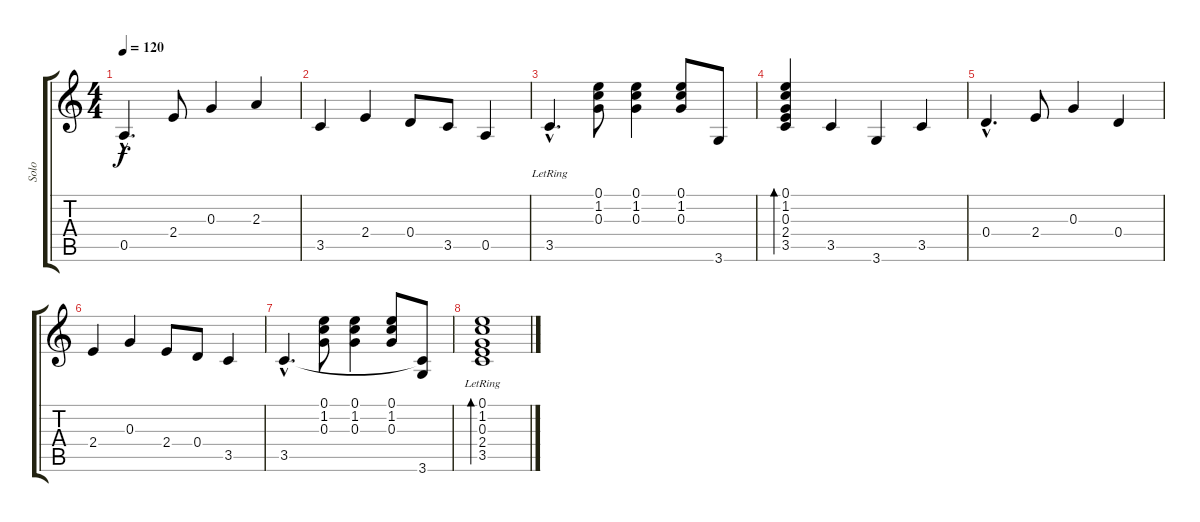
\track ("Solo" "Solo") {instrument acousticguitarsteel}
\staff {score tabs}
\tuning (E4 B3 G3 D3 A2 E2) {hide}
\ts (4 4)
\tempo 120
\clef g2
\ks c
0.5{hac}.4{d dy f} 2.4.8 0.3.4 2.3.4 |
3.5.4 2.4.4 0.4.8 3.5.8 0.5.4 |
3.5{hac lr}.4{d} (0.1 1.2 0.3).8{volume 10} (0.1 1.2 0.3).4 (0.1 1.2 0.3).8 3.6.8 |
(0.1 1.2 0.3 2.4 3.5).4{bd 60} 3.5.4{volume 13} 3.6.4 3.5.4 |
0.4{hac}.4{d} 2.4.8 0.3.4 0.4.4 |
2.4.4 0.3.4 2.4.8 0.4.8 3.5.4 |
3.5{hac}.4{d} (0.1 1.2 0.3).8{volume 11} (0.1 1.2 0.3).4 (0.1 1.2 0.3).8 (3.5{t} 3.6).8 |
(0.1 1.2 0.3{lr} 2.4{lr} 3.5).1{bd 60}
